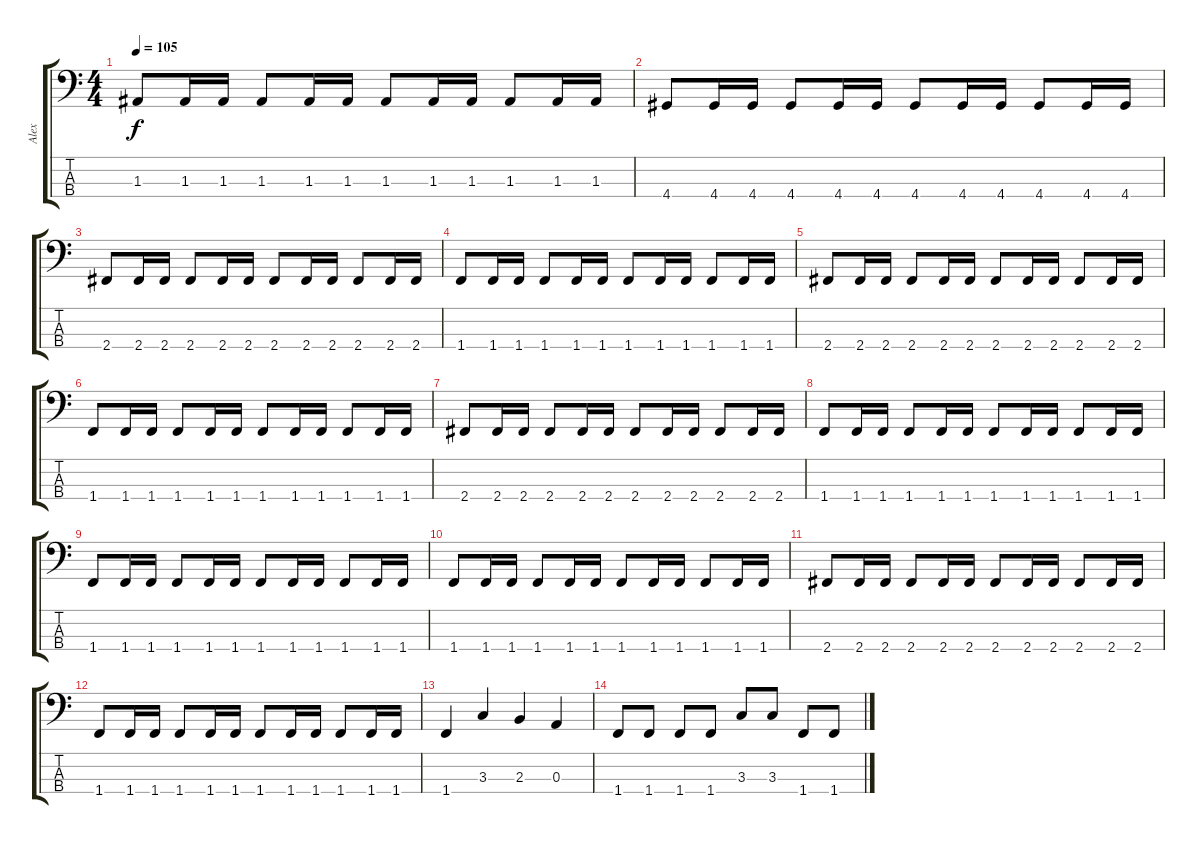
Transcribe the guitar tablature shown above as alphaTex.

\track ("Alex" "Alex") {instrument electricbassfinger}
\staff {score tabs}
\tuning (G2 D2 A1 E1) {hide}
\ts (4 4)
\tempo 105
\clef f4
\ks c
1.3.8{dy f} 1.3.16 1.3.16 1.3.8 1.3.16 1.3.16 1.3.8 1.3.16 1.3.16 1.3.8 1.3.16 1.3.16 |
4.4.8 4.4.16 4.4.16 4.4.8 4.4.16 4.4.16 4.4.8 4.4.16 4.4.16 4.4.8 4.4.16 4.4.16 |
2.4.8 2.4.16 2.4.16 2.4.8 2.4.16 2.4.16 2.4.8 2.4.16 2.4.16 2.4.8 2.4.16 2.4.16 |
1.4.8 1.4.16 1.4.16 1.4.8 1.4.16 1.4.16 1.4.8 1.4.16 1.4.16 1.4.8 1.4.16 1.4.16 |
2.4.8 2.4.16 2.4.16 2.4.8 2.4.16 2.4.16 2.4.8 2.4.16 2.4.16 2.4.8 2.4.16 2.4.16 |
1.4.8 1.4.16 1.4.16 1.4.8 1.4.16 1.4.16 1.4.8 1.4.16 1.4.16 1.4.8 1.4.16 1.4.16 |
2.4.8 2.4.16 2.4.16 2.4.8 2.4.16 2.4.16 2.4.8 2.4.16 2.4.16 2.4.8 2.4.16 2.4.16 |
1.4.8 1.4.16 1.4.16 1.4.8 1.4.16 1.4.16 1.4.8 1.4.16 1.4.16 1.4.8 1.4.16 1.4.16 |
1.4.8 1.4.16 1.4.16 1.4.8 1.4.16 1.4.16 1.4.8 1.4.16 1.4.16 1.4.8 1.4.16 1.4.16 |
1.4.8 1.4.16 1.4.16 1.4.8 1.4.16 1.4.16 1.4.8 1.4.16 1.4.16 1.4.8 1.4.16 1.4.16 |
2.4.8 2.4.16 2.4.16 2.4.8 2.4.16 2.4.16 2.4.8 2.4.16 2.4.16 2.4.8 2.4.16 2.4.16 |
1.4.8 1.4.16 1.4.16 1.4.8 1.4.16 1.4.16 1.4.8 1.4.16 1.4.16 1.4.8 1.4.16 1.4.16 |
1.4.4 3.3.4 2.3.4 0.3.4 |
1.4.8 1.4.8 1.4.8 1.4.8 3.3.8 3.3.8 1.4.8 1.4.8
